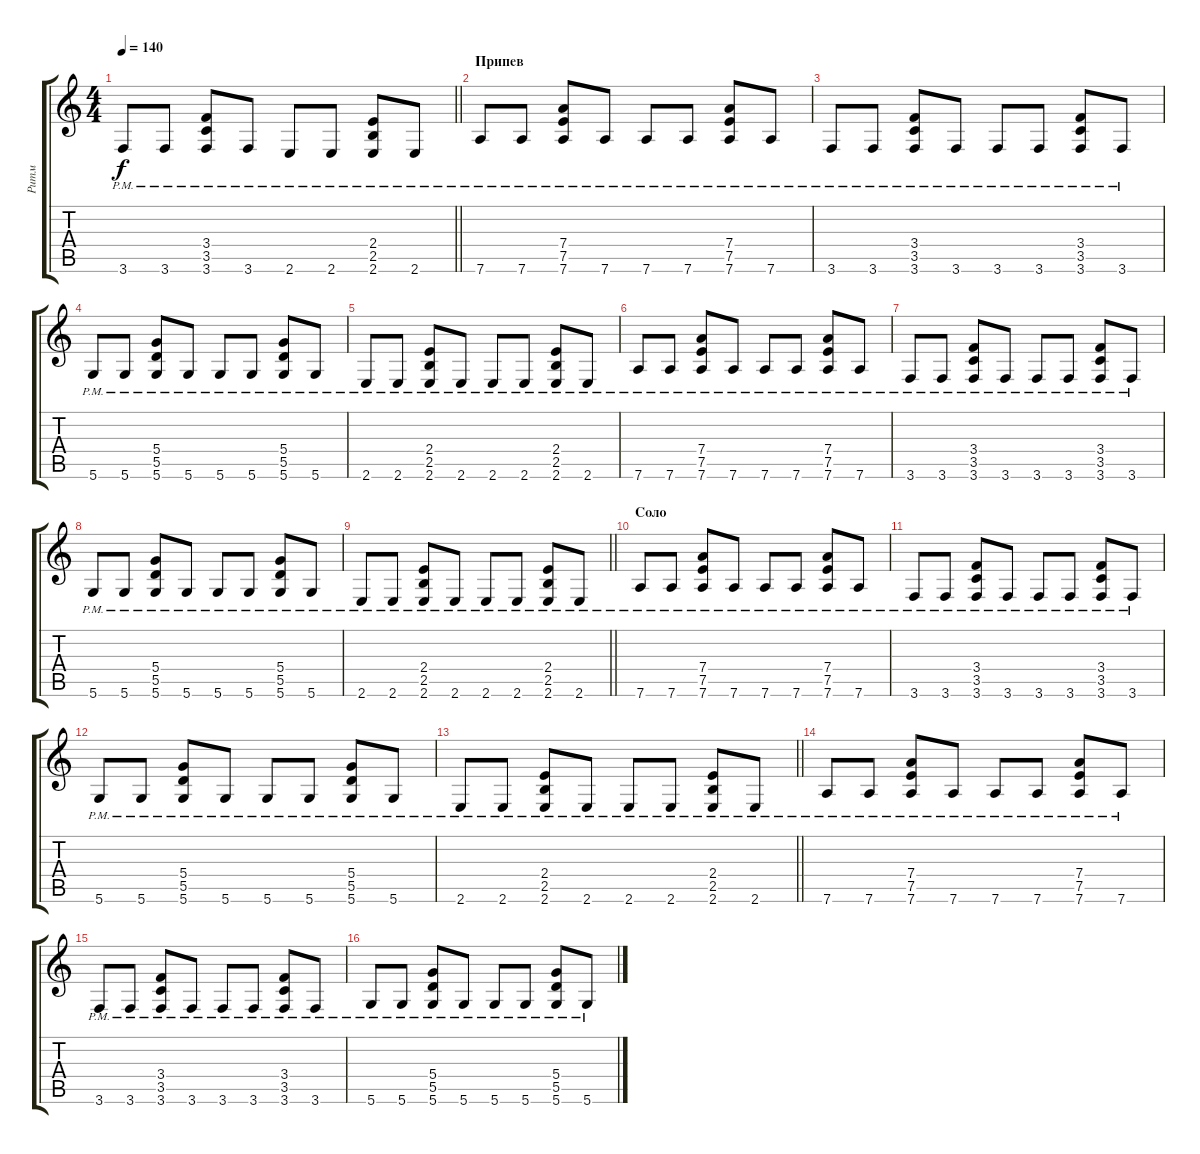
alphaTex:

\track ("Ритм" "Ритм") {instrument distortionguitar}
\staff {score tabs}
\tuning (E4 B3 G3 D3 A2 D2) {hide}
\ts (4 4)
\tempo 140
\clef g2
\barLineRight lightlight
\ks c
3.6{pm}.8{dy f} 3.6{pm}.8 (3.4{pm} 3.5{pm} 3.6{pm}).8 3.6{pm}.8 2.6{pm}.8 2.6{pm}.8 (2.4{pm} 2.5{pm} 2.6{pm}).8 2.6{pm}.8 |
\section ("" "Припев")
7.6{pm}.8 7.6{pm}.8 (7.4{pm} 7.5{pm} 7.6{pm}).8 7.6{pm}.8 7.6{pm}.8 7.6{pm}.8 (7.4{pm} 7.5{pm} 7.6{pm}).8 7.6{pm}.8 |
3.6{pm}.8 3.6{pm}.8 (3.4{pm} 3.5{pm} 3.6{pm}).8 3.6{pm}.8 3.6{pm}.8 3.6{pm}.8 (3.4{pm} 3.5{pm} 3.6{pm}).8 3.6{pm}.8 |
5.6{pm}.8 5.6{pm}.8 (5.4{pm} 5.5{pm} 5.6{pm}).8 5.6{pm}.8 5.6{pm}.8 5.6{pm}.8 (5.4{pm} 5.5{pm} 5.6{pm}).8 5.6{pm}.8 |
2.6{pm}.8 2.6{pm}.8 (2.4{pm} 2.5{pm} 2.6{pm}).8 2.6{pm}.8 2.6{pm}.8 2.6{pm}.8 (2.4{pm} 2.5{pm} 2.6{pm}).8 2.6{pm}.8 |
7.6{pm}.8 7.6{pm}.8 (7.4{pm} 7.5{pm} 7.6{pm}).8 7.6{pm}.8 7.6{pm}.8 7.6{pm}.8 (7.4{pm} 7.5{pm} 7.6{pm}).8 7.6{pm}.8 |
3.6{pm}.8 3.6{pm}.8 (3.4{pm} 3.5{pm} 3.6{pm}).8 3.6{pm}.8 3.6{pm}.8 3.6{pm}.8 (3.4{pm} 3.5{pm} 3.6{pm}).8 3.6{pm}.8 |
5.6{pm}.8 5.6{pm}.8 (5.4{pm} 5.5{pm} 5.6{pm}).8 5.6{pm}.8 5.6{pm}.8 5.6{pm}.8 (5.4{pm} 5.5{pm} 5.6{pm}).8 5.6{pm}.8 |
\barLineRight lightlight
2.6{pm}.8 2.6{pm}.8 (2.4{pm} 2.5{pm} 2.6{pm}).8 2.6{pm}.8 2.6{pm}.8 2.6{pm}.8 (2.4{pm} 2.5{pm} 2.6{pm}).8 2.6{pm}.8 |
\section ("" "Соло")
7.6{pm}.8 7.6{pm}.8 (7.4{pm} 7.5{pm} 7.6{pm}).8 7.6{pm}.8 7.6{pm}.8 7.6{pm}.8 (7.4{pm} 7.5{pm} 7.6{pm}).8 7.6{pm}.8 |
3.6{pm}.8 3.6{pm}.8 (3.4{pm} 3.5{pm} 3.6{pm}).8 3.6{pm}.8 3.6{pm}.8 3.6{pm}.8 (3.4{pm} 3.5{pm} 3.6{pm}).8 3.6{pm}.8 |
5.6{pm}.8 5.6{pm}.8 (5.4{pm} 5.5{pm} 5.6{pm}).8 5.6{pm}.8 5.6{pm}.8 5.6{pm}.8 (5.4{pm} 5.5{pm} 5.6{pm}).8 5.6{pm}.8 |
\barLineRight lightlight
2.6{pm}.8 2.6{pm}.8 (2.4{pm} 2.5{pm} 2.6{pm}).8 2.6{pm}.8 2.6{pm}.8 2.6{pm}.8 (2.4{pm} 2.5{pm} 2.6{pm}).8 2.6{pm}.8 |
7.6{pm}.8 7.6{pm}.8 (7.4{pm} 7.5{pm} 7.6{pm}).8 7.6{pm}.8 7.6{pm}.8 7.6{pm}.8 (7.4{pm} 7.5{pm} 7.6{pm}).8 7.6{pm}.8 |
3.6{pm}.8 3.6{pm}.8 (3.4{pm} 3.5{pm} 3.6{pm}).8 3.6{pm}.8 3.6{pm}.8 3.6{pm}.8 (3.4{pm} 3.5{pm} 3.6{pm}).8 3.6{pm}.8 |
5.6{pm}.8 5.6{pm}.8 (5.4{pm} 5.5{pm} 5.6{pm}).8 5.6{pm}.8 5.6{pm}.8 5.6{pm}.8 (5.4{pm} 5.5{pm} 5.6{pm}).8 5.6{pm}.8
